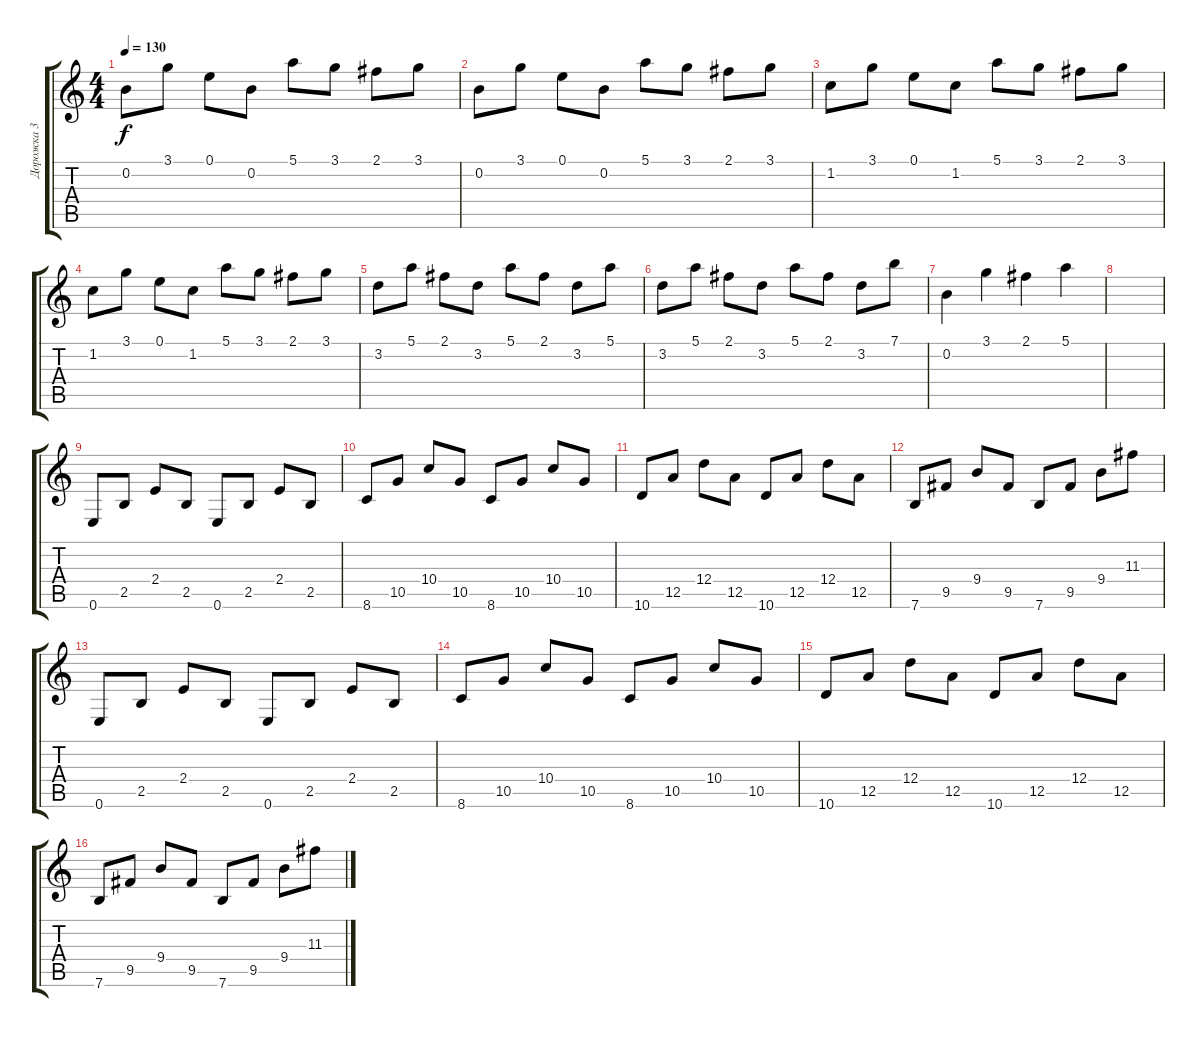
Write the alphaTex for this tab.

\track ("Дорожка 3" "Дорожка 3") {instrument distortionguitar}
\staff {score tabs}
\tuning (E4 B3 G3 D3 A2 E2) {hide}
\ts (4 4)
\tempo 130
\clef g2
\ks c
0.2.8{dy f volume 14} 3.1.8 0.1.8 0.2.8 5.1.8 3.1.8 2.1.8 3.1.8 |
0.2.8 3.1.8 0.1.8 0.2.8 5.1.8 3.1.8 2.1.8 3.1.8 |
1.2.8 3.1.8 0.1.8 1.2.8 5.1.8 3.1.8 2.1.8 3.1.8 |
1.2.8 3.1.8 0.1.8 1.2.8 5.1.8 3.1.8 2.1.8 3.1.8 |
3.2.8 5.1.8 2.1.8 3.2.8 5.1.8 2.1.8 3.2.8 5.1.8 |
3.2.8 5.1.8 2.1.8 3.2.8 5.1.8 2.1.8 3.2.8 7.1.8 |
0.2.4 3.1.4 2.1.4 5.1.4 |
|
0.6.8{volume 7} 2.5.8 2.4.8 2.5.8 0.6.8 2.5.8 2.4.8 2.5.8 |
8.6.8 10.5.8 10.4.8 10.5.8 8.6.8 10.5.8 10.4.8 10.5.8 |
10.6.8 12.5.8 12.4.8 12.5.8 10.6.8 12.5.8 12.4.8 12.5.8 |
7.6.8 9.5.8 9.4.8 9.5.8 7.6.8 9.5.8 9.4.8 11.3.8 |
0.6.8 2.5.8 2.4.8 2.5.8 0.6.8 2.5.8 2.4.8 2.5.8 |
8.6.8 10.5.8 10.4.8 10.5.8 8.6.8 10.5.8 10.4.8 10.5.8 |
10.6.8 12.5.8 12.4.8 12.5.8 10.6.8 12.5.8 12.4.8 12.5.8 |
7.6.8 9.5.8 9.4.8 9.5.8 7.6.8 9.5.8 9.4.8 11.3.8
